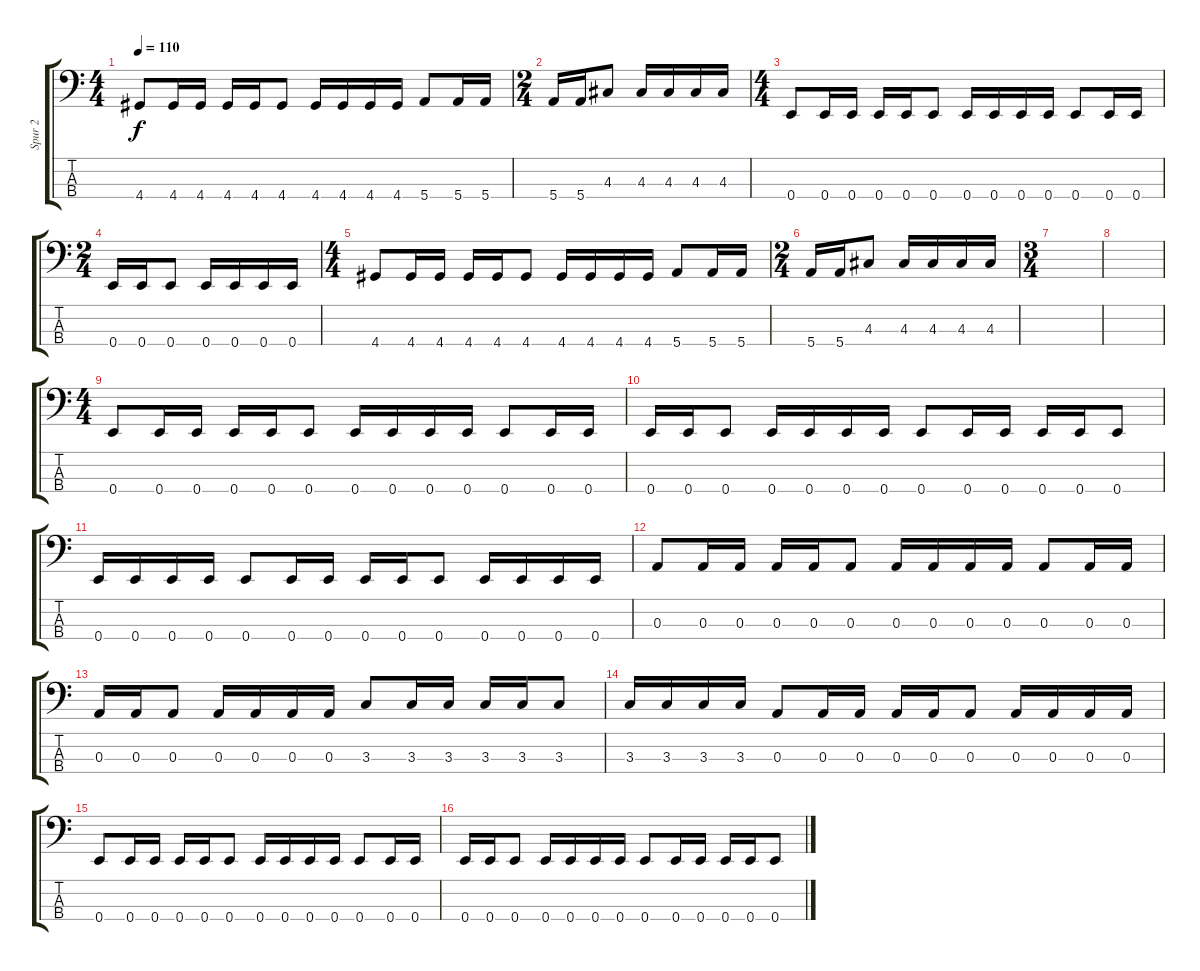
\track ("Spur 2" "Spur 2") {instrument electricbasspick}
\staff {score tabs}
\tuning (G2 D2 A1 E1) {hide}
\ts (4 4)
\tempo 110
\clef f4
\ks c
4.4.8{dy f} 4.4.16 4.4.16 4.4.16 4.4.16 4.4.8 4.4.16 4.4.16 4.4.16 4.4.16 5.4.8 5.4.16 5.4.16 |
\ts (2 4)
5.4.16 5.4.16 4.3.8 4.3.16 4.3.16 4.3.16 4.3.16 |
\ts (4 4)
0.4.8 0.4.16 0.4.16 0.4.16 0.4.16 0.4.8 0.4.16 0.4.16 0.4.16 0.4.16 0.4.8 0.4.16 0.4.16 |
\ts (2 4)
0.4.16 0.4.16 0.4.8 0.4.16 0.4.16 0.4.16 0.4.16 |
\ts (4 4)
4.4.8 4.4.16 4.4.16 4.4.16 4.4.16 4.4.8 4.4.16 4.4.16 4.4.16 4.4.16 5.4.8 5.4.16 5.4.16 |
\ts (2 4)
5.4.16 5.4.16 4.3.8 4.3.16 4.3.16 4.3.16 4.3.16 |
\ts (3 4)
|
|
\ts (4 4)
0.4.8 0.4.16 0.4.16 0.4.16 0.4.16 0.4.8 0.4.16 0.4.16 0.4.16 0.4.16 0.4.8 0.4.16 0.4.16 |
0.4.16 0.4.16 0.4.8 0.4.16 0.4.16 0.4.16 0.4.16 0.4.8 0.4.16 0.4.16 0.4.16 0.4.16 0.4.8 |
0.4.16 0.4.16 0.4.16 0.4.16 0.4.8 0.4.16 0.4.16 0.4.16 0.4.16 0.4.8 0.4.16 0.4.16 0.4.16 0.4.16 |
0.3.8 0.3.16 0.3.16 0.3.16 0.3.16 0.3.8 0.3.16 0.3.16 0.3.16 0.3.16 0.3.8 0.3.16 0.3.16 |
0.3.16 0.3.16 0.3.8 0.3.16 0.3.16 0.3.16 0.3.16 3.3.8 3.3.16 3.3.16 3.3.16 3.3.16 3.3.8 |
3.3.16 3.3.16 3.3.16 3.3.16 0.3.8 0.3.16 0.3.16 0.3.16 0.3.16 0.3.8 0.3.16 0.3.16 0.3.16 0.3.16 |
0.4.8 0.4.16 0.4.16 0.4.16 0.4.16 0.4.8 0.4.16 0.4.16 0.4.16 0.4.16 0.4.8 0.4.16 0.4.16 |
0.4.16 0.4.16 0.4.8 0.4.16 0.4.16 0.4.16 0.4.16 0.4.8 0.4.16 0.4.16 0.4.16 0.4.16 0.4.8
